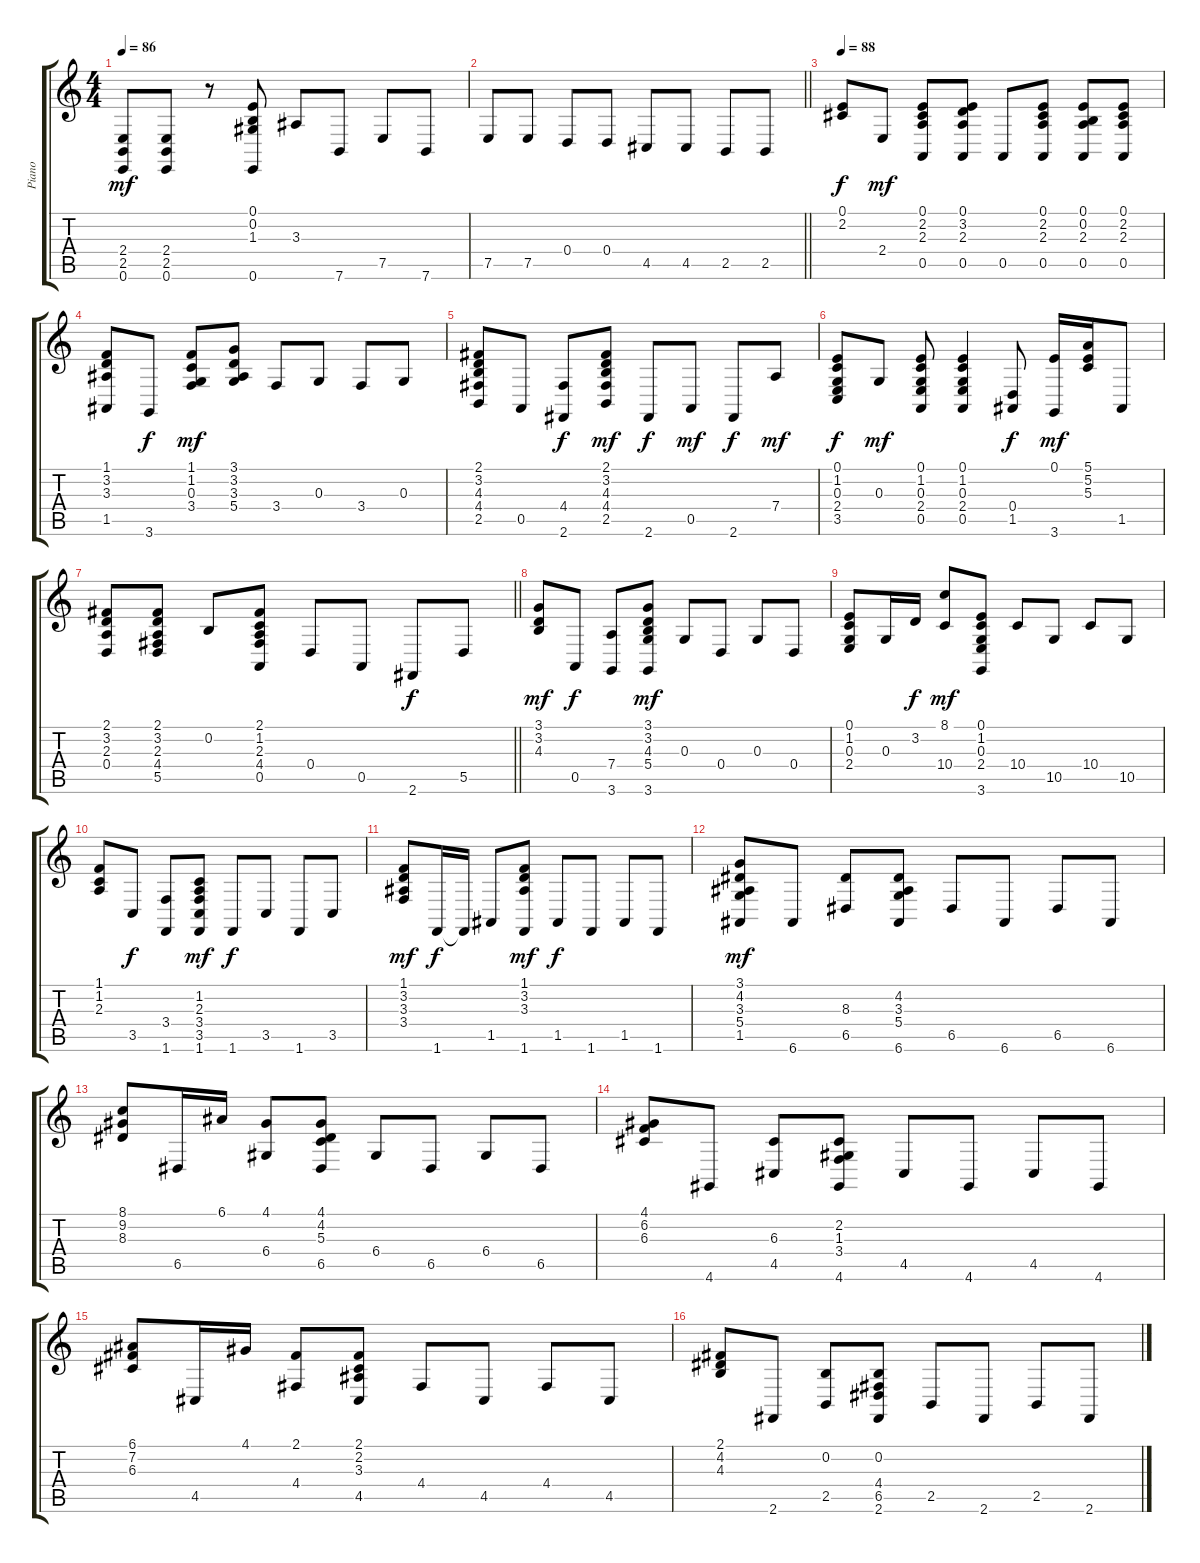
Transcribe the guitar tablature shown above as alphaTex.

\track ("Piano" "Piano") {instrument acousticgrandpiano}
\staff {score tabs}
\tuning (E4 B3 G3 D3 A2 E2) {hide}
\ts (4 4)
\tempo 86
\clef g2
\ks c
(2.4 2.5 0.6).8{dy mf} (2.4 2.5 0.6).8 r.8 (0.1 0.2 1.3 0.6).8 3.3.8 7.6.8 7.5.8 7.6.8 |
\barLineRight lightlight
7.5.8 7.5.8 0.4.8 0.4.8 4.5.8 4.5.8 2.5.8 2.5.8 |
\tempo 88
(0.1 2.2).8{dy f} 2.4.8{dy mf} (0.1 2.2 2.3 0.5).8 (0.1 3.2 2.3 0.5).8 0.5.8 (0.1 2.2 2.3 0.5).8 (0.1 0.2 2.3 0.5).8 (0.1 2.2 2.3 0.5).8 |
(1.1 3.2 3.3 1.5).8 3.6.8{dy f} (1.1 1.2 0.3 3.4).8{dy mf} (3.1 3.2 3.3 5.4).8 3.4.8 0.3.8 3.4.8 0.3.8 |
(2.1 3.2 4.3 4.4 2.5).8 0.5.8 (4.4 2.6).8{dy f} (2.1 3.2 4.3 4.4 2.5).8{dy mf} 2.6.8{dy f} 0.5.8{dy mf} 2.6.8{dy f} 7.4.8{dy mf} |
(0.1 1.2 0.3 2.4 3.5).8{dy f} 0.3.8{dy mf} (0.1 1.2 0.3 2.4 0.5).8 (0.1 1.2 0.3 2.4 0.5).4 (0.4 1.5).8{dy f} (0.1 3.6).16{dy mf} (5.1 5.2 5.3).16 1.5.8 |
\barLineRight lightlight
(2.1 3.2 2.3 0.4).8 (2.1 3.2 2.3 4.4 5.5).8 0.2.8 (2.1 1.2 2.3 4.4 0.5).8 0.4.8 0.5.8 2.6.8{dy f} 5.5.8 |
(3.1 3.2 4.3).8{dy mf} 0.5.8{dy f} (7.4 3.6).8 (3.1 3.2 4.3 5.4 3.6).8{dy mf} 0.3.8 0.4.8 0.3.8 0.4.8 |
(0.1 1.2 0.3 2.4).8 0.3.16 3.2.16{dy f} (8.1 10.4).8{dy mf} (0.1 1.2 0.3 2.4 3.6).8 10.4.8 10.5.8 10.4.8 10.5.8 |
(1.1 1.2 2.3).8 3.5.8{dy f} (3.4 1.6).8 (1.2 2.3 3.4 3.5 1.6).8{dy mf} 1.6.8{dy f} 3.5.8 1.6.8 3.5.8 |
(1.1 3.2 3.3 3.4).8{dy mf} 1.6.16{dy f} 1.6{t}.16 1.5.8 (1.1 3.2 3.3 1.6).8{dy mf} 1.5.8{dy f} 1.6.8 1.5.8 1.6.8 |
(3.1 4.2 3.3 5.4 1.5).8{dy mf} 6.6.8 (8.3 6.5).8 (4.2 3.3 5.4 6.6).8 6.5.8 6.6.8 6.5.8 6.6.8 |
(8.1 9.2 8.3).8 6.5.16 6.1.16 (4.1 6.4).8 (4.1 4.2 5.3 6.5).8 6.4.8 6.5.8 6.4.8 6.5.8 |
(4.1 6.2 6.3).8 4.6.8 (6.3 4.5).8 (2.2 1.3 3.4 4.6).8 4.5.8 4.6.8 4.5.8 4.6.8 |
(6.1 7.2 6.3).8 4.5.16 4.1.16 (2.1 4.4).8 (2.1 2.2 3.3 4.5).8 4.4.8 4.5.8 4.4.8 4.5.8 |
(2.1 4.2 4.3).8 2.6.8 (0.2 2.5).8 (0.2 4.4 6.5 2.6).8 2.5.8 2.6.8 2.5.8 2.6.8
